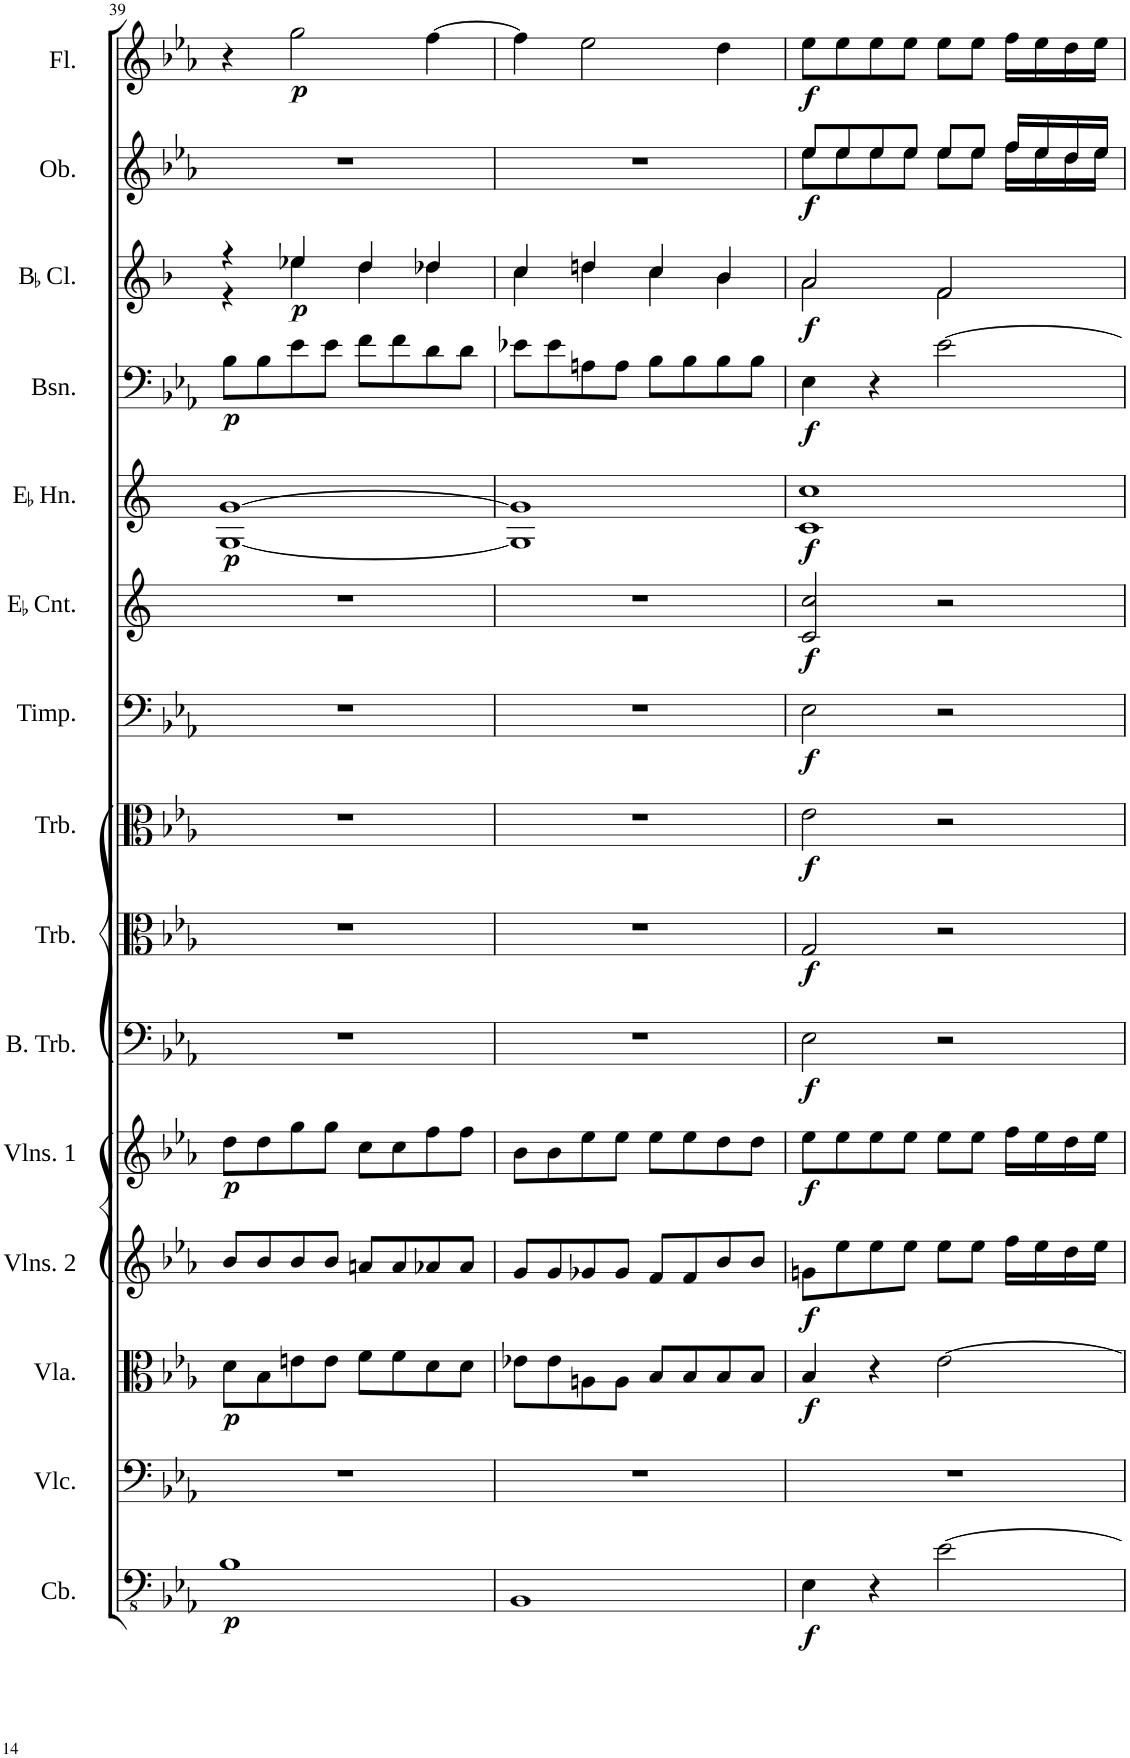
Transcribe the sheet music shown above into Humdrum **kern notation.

**kern	**dynam	**kern	**kern	**dynam	**kern	**dynam	**kern	**dynam	**kern	**dynam	**kern	**dynam	**kern	**dynam	**kern	**dynam	**kern	**dynam	**kern	**dynam	**kern	**dynam	**kern	**dynam	**kern	**dynam	**kern	**dynam
*part15	*part15	*part14	*part13	*part13	*part12	*part12	*part11	*part11	*part10	*part10	*part9	*part9	*part8	*part8	*part7	*part7	*part6	*part6	*part5	*part5	*part4	*part4	*part3	*part3	*part2	*part2	*part1	*part1
*staff15	*staff15	*staff14	*staff13	*staff13	*staff12	*staff12	*staff11	*staff11	*staff10	*staff10	*staff9	*staff9	*staff8	*staff8	*staff7	*staff7	*staff6	*staff6	*staff5	*staff5	*staff4	*staff4	*staff3	*staff3	*staff2	*staff2	*staff1	*staff1
*I"Double Bass	*	*I"Violoncello	*I"Viola	*	*I"Violins 2	*	*I"Violins 1	*	*I"Bass Trombone	*	*I"Trombone	*	*I"Trombone	*	*I"Timpani	*	*I"EaccidentalFlat Cornet	*	*I"EaccidentalFlat Horn	*	*I"Bassoon	*	*I"BaccidentalFlat Clarinet	*	*I"Oboe	*	*I"Flute	*
*	*	*I'Vlc.	*I'Vla.	*	*I'Vlns. 2	*	*I'Vlns. 1	*	*I'B. Trb.	*	*I'Trb.	*	*I'Trb.	*	*I'Timp.	*	*I'EaccidentalFlat Cnt.	*	*I'EaccidentalFlat Hn.	*	*I'Bsn.	*	*I'BaccidentalFlat Cl.	*	*I'Ob.	*	*I'Fl.	*
!!LO:PB:g=z
*clefFv4	*	*clefF4	*clefC3	*	*clefG2	*	*clefG2	*	*clefF4	*	*clefC3	*	*clefC3	*	*clefF4	*	*clefG2	*	*clefG2	*	*clefF4	*	*clefG2	*	*clefG2	*	*clefG2	*
*Trd7c12	*	*	*	*	*	*	*	*	*	*	*	*	*	*	*	*	*Trd-2c-3	*	*Trd5c9	*	*	*	*Trd1c2	*	*	*	*	*
*k[b-e-a-]	*	*k[b-e-a-]	*k[b-e-a-]	*	*k[b-e-a-]	*	*k[b-e-a-]	*	*k[b-e-a-]	*	*k[b-e-a-]	*	*k[b-e-a-]	*	*k[b-e-a-]	*	*k[]	*	*k[]	*	*k[b-e-a-]	*	*k[b-]	*	*k[b-e-a-]	*	*k[b-e-a-]	*
*M4/4	*	*M4/4	*M4/4	*	*M4/4	*	*M4/4	*	*M4/4	*	*M4/4	*	*M4/4	*	*M4/4	*	*M4/4	*	*M4/4	*	*M4/4	*	*M4/4	*	*M4/4	*	*M4/4	*
*met(c|)	*	*met(c|)	*met(c|)	*	*met(c|)	*	*met(c|)	*	*met(c|)	*	*met(c|)	*	*met(c|)	*	*met(c|)	*	*met(c|)	*	*met(c|)	*	*met(c|)	*	*met(c|)	*	*met(c|)	*	*met(c|)	*
=39	=39	=39	=39	=39	=39	=39	=39	=39	=39	=39	=39	=39	=39	=39	=39	=39	=39	=39	=39	=39	=39	=39	=39	=39	=39	=39	=39	=39
*	*	*	*	*	*	*	*	*	*	*	*	*	*	*	*	*	*	*	*	*	*	*	*^	*	*	*	*	*
!	!LO:DY:b	!	!	!LO:DY:b	!	!	!	!LO:DY:b	!	!	!	!	!	!	!	!	!	!	!	!LO:DY:b	!	!LO:DY:b	!	!	!	!	!	!	!
1BB-	p	1r	8d\L	p	8b-/L	.	8dd\L	p	1r	.	1r	.	1r	.	1r	.	1r	.	[1G [1g	p	8B-\L	p	4r	4r	.	1r	.	4r	.
.	.	.	8B-\	.	8b-/	.	8dd\	.	.	.	.	.	.	.	.	.	.	.	.	.	8B-\	.	.	.	.	.	.	.	.
!	!	!	!	!	!	!	!	!	!	!	!	!	!	!	!	!	!	!	!	!	!	!	!	!	!LO:DY:b	!	!	!	!LO:DY:b
.	.	.	8en\	.	8b-/	.	8gg\	.	.	.	.	.	.	.	.	.	.	.	.	.	8e-\	.	4ee-X/	4ee-\	p	.	.	2gg\	p
.	.	.	8e\J	.	8b-/J	.	8gg\J	.	.	.	.	.	.	.	.	.	.	.	.	.	8e-\J	.	.	.	.	.	.	.	.
.	.	.	8f\L	.	8an/L	.	8cc\L	.	.	.	.	.	.	.	.	.	.	.	.	.	8f\L	.	4dd/	4dd\	.	.	.	.	.
.	.	.	8f\	.	8a/	.	8cc\	.	.	.	.	.	.	.	.	.	.	.	.	.	8f\	.	.	.	.	.	.	.	.
.	.	.	8d\	.	8a-X/	.	8ff\	.	.	.	.	.	.	.	.	.	.	.	.	.	8d\	.	4dd-X/	4dd-\	.	.	.	[4ff\	.
.	.	.	8d\J	.	8a-/J	.	8ff\J	.	.	.	.	.	.	.	.	.	.	.	.	.	8d\J	.	.	.	.	.	.	.	.
=40	=40	=40	=40	=40	=40	=40	=40	=40	=40	=40	=40	=40	=40	=40	=40	=40	=40	=40	=40	=40	=40	=40	=40	=40	=40	=40	=40	=40	=40
1BBB-	.	1r	8e-X\L	.	8g/L	.	8b-\L	.	1r	.	1r	.	1r	.	1r	.	1r	.	1G] 1g]	.	8e-X\L	.	4cc/	4cc\	.	1r	.	4ff\]	.
.	.	.	8e-\	.	8g/	.	8b-\	.	.	.	.	.	.	.	.	.	.	.	.	.	8e-\	.	.	.	.	.	.	.	.
.	.	.	8An\	.	8g-X/	.	8ee-\	.	.	.	.	.	.	.	.	.	.	.	.	.	8An\	.	4ddn/	4ddn\	.	.	.	2ee-\	.
.	.	.	8A\J	.	8g-/J	.	8ee-\J	.	.	.	.	.	.	.	.	.	.	.	.	.	8A\J	.	.	.	.	.	.	.	.
.	.	.	8B-/L	.	8f/L	.	8ee-\L	.	.	.	.	.	.	.	.	.	.	.	.	.	8B-\L	.	4cc/	4cc\	.	.	.	.	.
.	.	.	8B-/	.	8f/	.	8ee-\	.	.	.	.	.	.	.	.	.	.	.	.	.	8B-\	.	.	.	.	.	.	.	.
.	.	.	8B-/	.	8b-/	.	8dd\	.	.	.	.	.	.	.	.	.	.	.	.	.	8B-\	.	4b-/	4b-\	.	.	.	4dd\	.
.	.	.	8B-/J	.	8b-/J	.	8dd\J	.	.	.	.	.	.	.	.	.	.	.	.	.	8B-\J	.	.	.	.	.	.	.	.
=41	=41	=41	=41	=41	=41	=41	=41	=41	=41	=41	=41	=41	=41	=41	=41	=41	=41	=41	=41	=41	=41	=41	=41	=41	=41	=41	=41	=41	=41
*	*	*	*	*	*	*	*	*	*	*	*	*	*	*	*	*	*	*	*	*	*	*	*	*	*	*^	*	*	*
!	!LO:DY:b	!	!	!LO:DY:b	!	!LO:DY:b	!	!LO:DY:b	!	!LO:DY:b	!	!LO:DY:b	!	!LO:DY:b	!	!LO:DY:b	!	!LO:DY:b	!	!LO:DY:b	!	!LO:DY:b	!	!	!LO:DY:b	!	!	!LO:DY:b	!	!LO:DY:b
4EE-\	f	1r	4B-/	f	8gn\L	f	8ee-\L	f	2E-\	f	2G/	f	2e-\	f	2E-\	f	2c/ 2cc/	f	1c 1cc	f	4E-\	f	2a/	2a\	f	8ee-/L	8ee-\L	f	8ee-\L	f
.	.	.	.	.	8ee-\	.	8ee-\	.	.	.	.	.	.	.	.	.	.	.	.	.	.	.	.	.	.	8ee-/	8ee-\	.	8ee-\	.
4r	.	.	4r	.	8ee-\	.	8ee-\	.	.	.	.	.	.	.	.	.	.	.	.	.	4r	.	.	.	.	8ee-/	8ee-\	.	8ee-\	.
.	.	.	.	.	8ee-\J	.	8ee-\J	.	.	.	.	.	.	.	.	.	.	.	.	.	.	.	.	.	.	8ee-/J	8ee-\J	.	8ee-\J	.
[2E-\	.	.	[2e-\	.	8ee-\L	.	8ee-\L	.	2r	.	2r	.	2r	.	2r	.	2r	.	.	.	[2e-\	.	2f/	2f\	.	8ee-/L	8ee-\L	.	8ee-\L	.
.	.	.	.	.	8ee-\J	.	8ee-\J	.	.	.	.	.	.	.	.	.	.	.	.	.	.	.	.	.	.	8ee-/J	8ee-\J	.	8ee-\J	.
.	.	.	.	.	16ff\LL	.	16ff\LL	.	.	.	.	.	.	.	.	.	.	.	.	.	.	.	.	.	.	16ff/LL	16ff\LL	.	16ff\LL	.
.	.	.	.	.	16ee-\	.	16ee-\	.	.	.	.	.	.	.	.	.	.	.	.	.	.	.	.	.	.	16ee-/	16ee-\	.	16ee-\	.
.	.	.	.	.	16dd\	.	16dd\	.	.	.	.	.	.	.	.	.	.	.	.	.	.	.	.	.	.	16dd/	16dd\	.	16dd\	.
.	.	.	.	.	16ee-\JJ	.	16ee-\JJ	.	.	.	.	.	.	.	.	.	.	.	.	.	.	.	.	.	.	16ee-/JJ	16ee-\JJ	.	16ee-\JJ	.
*	*	*	*	*	*	*	*	*	*	*	*	*	*	*	*	*	*	*	*	*	*	*	*v	*v	*	*	*	*	*	*
*	*	*	*	*	*	*	*	*	*	*	*	*	*	*	*	*	*	*	*	*	*	*	*	*	*v	*v	*	*	*
=	=	=	=	=	=	=	=	=	=	=	=	=	=	=	=	=	=	=	=	=	=	=	=	=	=	=	=	=
*-	*-	*-	*-	*-	*-	*-	*-	*-	*-	*-	*-	*-	*-	*-	*-	*-	*-	*-	*-	*-	*-	*-	*-	*-	*-	*-	*-	*-
